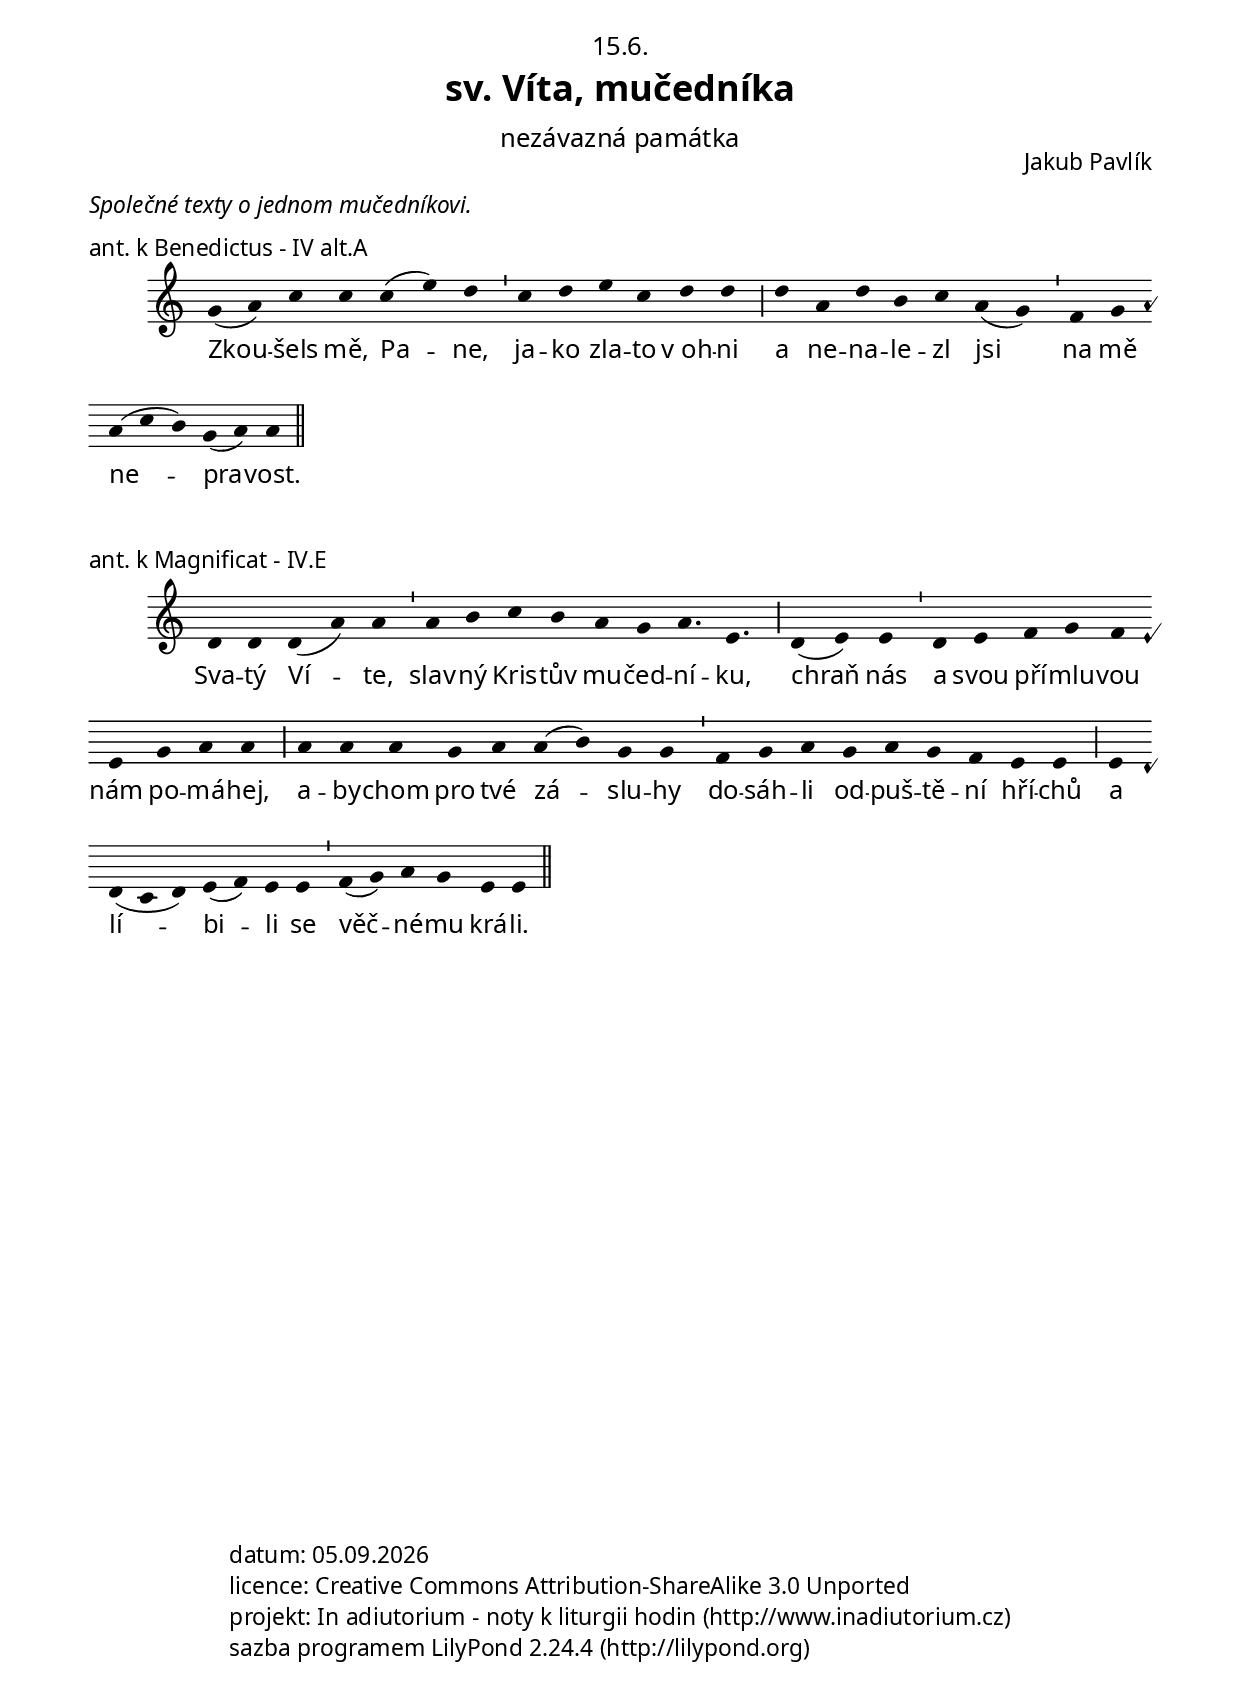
\version "2.15.37"

\include "../spolecne.ly"

\header {
  title = \markup\titleSvatek
            "sv. Víta, mučedníka"
            "nezávazná památka"
            15.6.
  composer = "Jakub Pavlík"
}

\markup\communia #'(#:mucednik)

\score {
  \relative c'' {
    \choralniRezim
    g4( a) c c c( e) d \barMin
    c d e c d d \barMaior
    d a d b c a( g) \barMin
    f g a( c b) g( a) a \barFinalis
  }
  \addlyrics {
    Zkou -- šels mě, Pa -- ne,
    ja -- ko zla -- to v_oh -- ni
    a ne -- na -- le -- zl jsi
    na mě ne -- pra -- vost.
  }
  \header {
    quid = "ant. k Benedictus"
    modus = "IV alt"
    differentia = "A"
    psalmus = ""
    id = "aben"
    piece = \markup {\sestavTitulekBezZalmu}
  }
}

\score {
  \relative c' {
    \choralniRezim
    d4 d d( a') a \barMin a b c b a g a4. e \barMaior
    d4( e) e \barMin d e f g f e g a a \barMaior
    a4 a a g a a( b) g g \barMin f g a g a g f e e \barMaior
    e d( c d) e( f) e e \barMin f( g) a g e e \barFinalis
  }
  \addlyrics {
    Sva -- tý Ví -- te,
    slav -- ný Kris -- tův mu -- čed -- ní -- ku,
    chraň nás a svou pří -- mlu -- vou nám po -- má -- hej,
    a -- by -- chom pro tvé zá -- slu -- hy
    do -- sáh -- li od -- puš -- tě -- ní hří -- chů
    a lí -- bi -- li se věč -- né -- mu krá -- li.
  }
  \header {
    quid = "ant. k Magnificat"
    modus = "IV"
    differentia = "E"
    psalmus = ""
    placet = "není z nejzpěvnějších"
    id = "amag"
    fons = "začátek podle antifony k Magnificat z pam. sv. Vojtěcha"
    fial = "sanktoral/0423vojtech.ly#ne-amag?zacatek&jiny_text"
    piece = \markup {\sestavTitulekBezZalmu}
  }
}